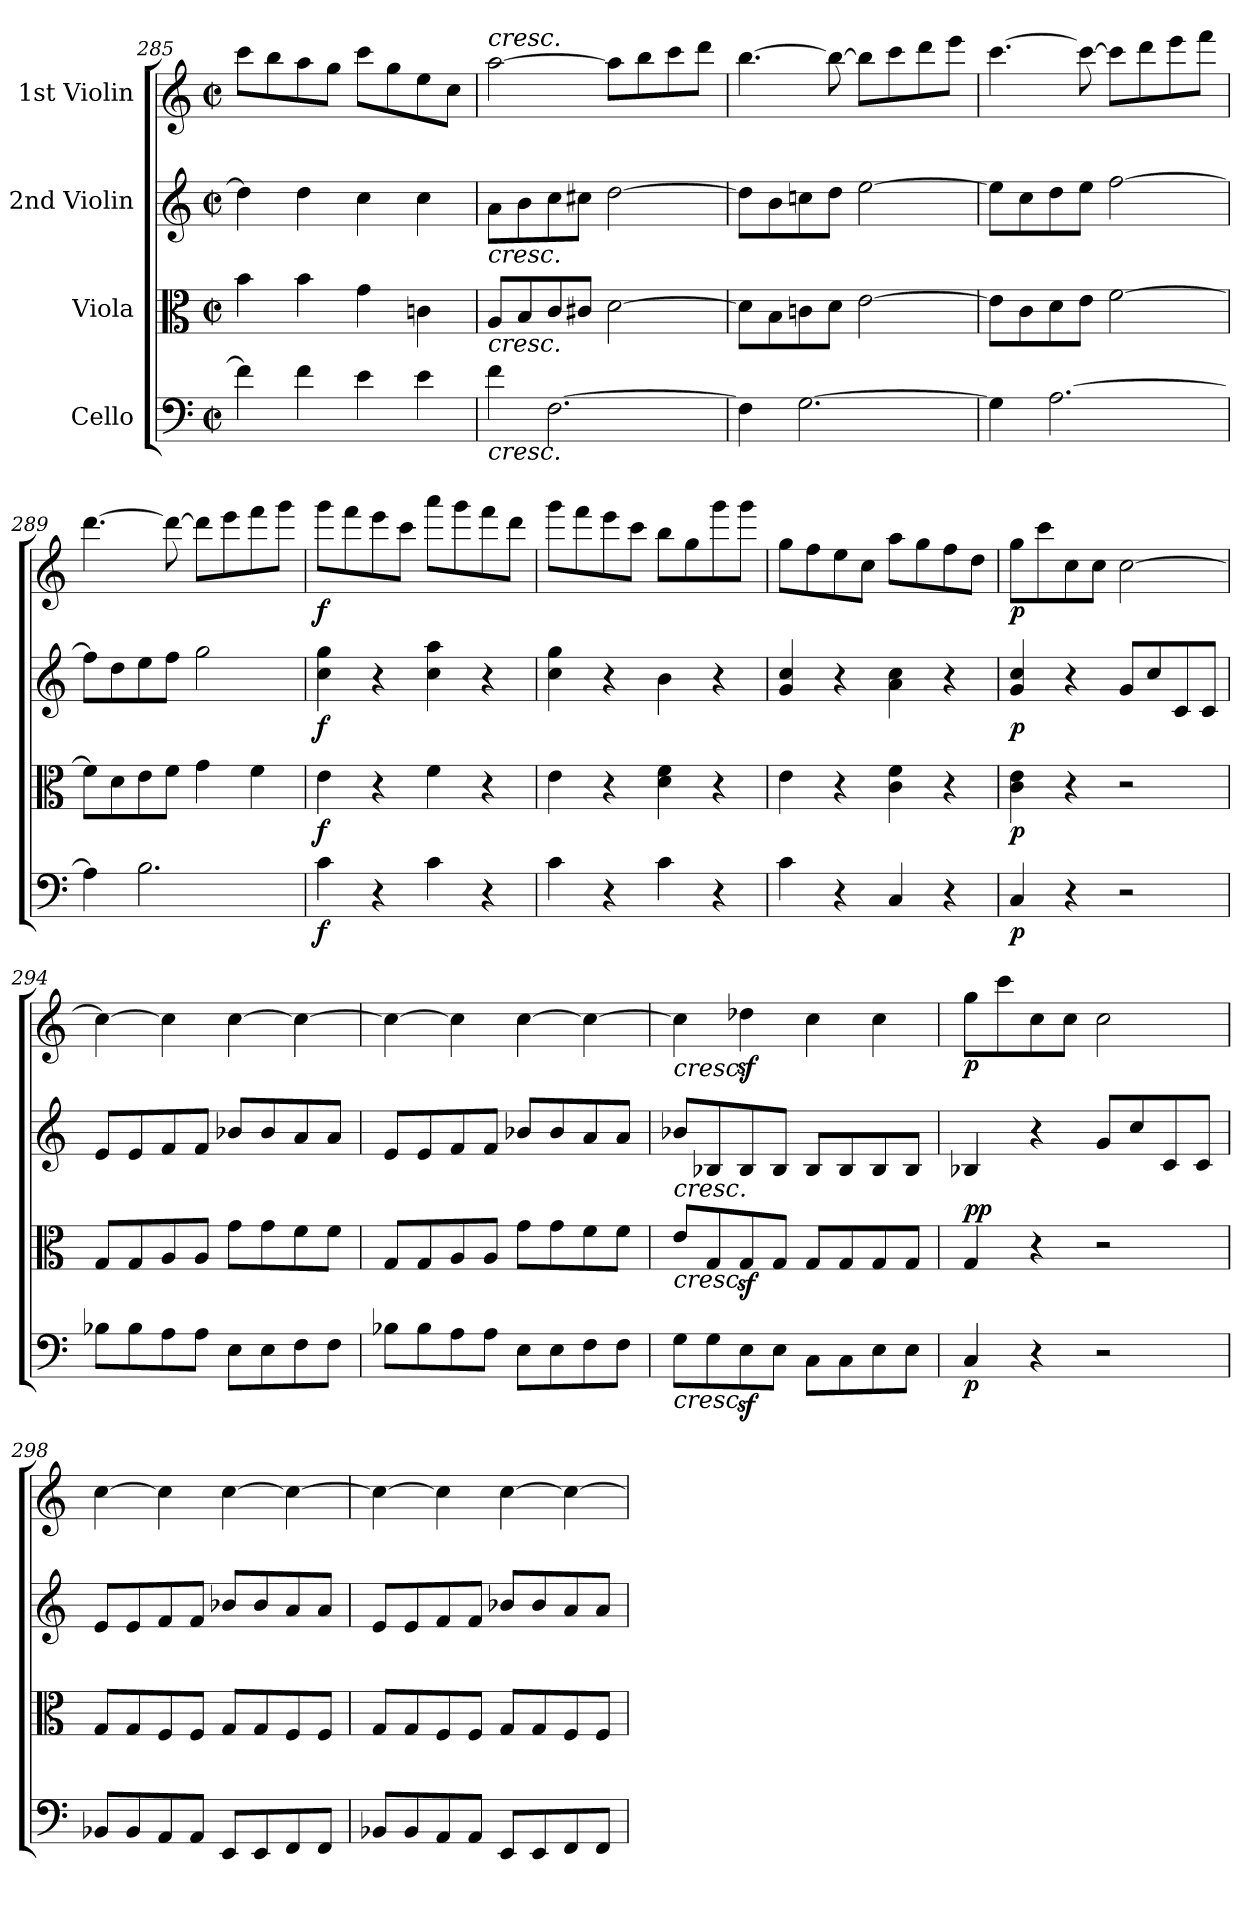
**kern	**dynam	**kern	**dynam	**kern	**dynam	**kern	**dynam
*part4	*part4	*part3	*part3	*part2	*part2	*part1	*part1
*staff4	*staff4	*staff3	*staff3	*staff2	*staff2	*staff1	*staff1
*I"Cello	*	*I"Viola	*	*I"2nd Violin	*	*I"1st Violin	*
*clefF4	*	*clefC3	*	*clefG2	*	*clefG2	*
*k[]	*	*k[]	*	*k[]	*	*k[]	*
*M2/2	*	*M2/2	*	*M2/2	*	*M2/2	*
*met(c|)	*	*met(c|)	*	*met(c|)	*	*met(c|)	*
=285	=285	=285	=285	=285	=285	=285	=285
4f\]	.	4b\	.	4dd\]	.	8ccc\L	.
.	.	.	.	.	.	8bb\	.
4f\	.	4b\	.	4dd\	.	8aa\	.
.	.	.	.	.	.	8gg\J	.
4e\	.	4g\	.	4cc\	.	8ccc\L	.
.	.	.	.	.	.	8gg\	.
4e\	.	4cn\	.	4cc\	.	8ee\	.
.	.	.	.	.	.	8cc\J	.
=286	=286	=286	=286	=286	=286	=286	=286
!	!	!	!	!	!	!LO:TX:a:i:t=cresc.	!
!	!	!	!	!LO:TX:b:i:t=cresc.	!	!	!
!	!	!LO:TX:b:i:t=cresc.	!	!	!	!	!
!LO:TX:b:i:t=cresc.	!	!	!	!	!	!	!
4f\	.	8A/L	.	8a\L	.	[2aa\	.
.	.	8B/	.	8b\	.	.	.
[2.F\	.	8c/	.	8cc\	.	.	.
.	.	8c#X/J	.	8cc#X\J	.	.	.
.	.	[2d\	.	[2dd\	.	8aa\L]	.
.	.	.	.	.	.	8bb\	.
.	.	.	.	.	.	8ccc\	.
.	.	.	.	.	.	8ddd\J	.
=287	=287	=287	=287	=287	=287	=287	=287
4F\]	.	8d\L]	.	8dd\L]	.	[4.bb\	.
.	.	8B\	.	8b\	.	.	.
[2.G\	.	8cn\	.	8ccn\	.	.	.
.	.	8d\J	.	8dd\J	.	8bb\_	.
.	.	[2e\	.	[2ee\	.	8bb\L]	.
.	.	.	.	.	.	8ccc\	.
.	.	.	.	.	.	8ddd\	.
.	.	.	.	.	.	8eee\J	.
=288	=288	=288	=288	=288	=288	=288	=288
4G\]	.	8e\L]	.	8ee\L]	.	[4.ccc\	.
.	.	8c\	.	8cc\	.	.	.
[2.A\	.	8d\	.	8dd\	.	.	.
.	.	8e\J	.	8ee\J	.	8ccc\_	.
.	.	[2f\	.	[2ff\	.	8ccc\L]	.
.	.	.	.	.	.	8ddd\	.
.	.	.	.	.	.	8eee\	.
.	.	.	.	.	.	8fff\J	.
=289	=289	=289	=289	=289	=289	=289	=289
4A\]	.	8f\L]	.	8ff\L]	.	[4.ddd\	.
.	.	8d\	.	8dd\	.	.	.
2.B\	.	8e\	.	8ee\	.	.	.
.	.	8f\J	.	8ff\J	.	8ddd\_	.
.	.	4g\	.	2gg\	.	8ddd\L]	.
.	.	.	.	.	.	8eee\	.
.	.	4f\	.	.	.	8fff\	.
.	.	.	.	.	.	8ggg\J	.
=290	=290	=290	=290	=290	=290	=290	=290
!	!LO:DY:b	!	!LO:DY:b	!	!LO:DY:b	!	!LO:DY:b
4c\	f	4e\	f	4cc\ 4gg\	f	8ggg\L	f
.	.	.	.	.	.	8fff\	.
4r	.	4r	.	4r	.	8eee\	.
.	.	.	.	.	.	8ccc\J	.
4c\	.	4f\	.	4cc\ 4aa\	.	8aaa\L	.
.	.	.	.	.	.	8ggg\	.
4r	.	4r	.	4r	.	8fff\	.
.	.	.	.	.	.	8ddd\J	.
=291	=291	=291	=291	=291	=291	=291	=291
4c\	.	4e\	.	4cc\ 4gg\	.	8ggg\L	.
.	.	.	.	.	.	8fff\	.
4r	.	4r	.	4r	.	8eee\	.
.	.	.	.	.	.	8ccc\J	.
4c\	.	4d\ 4f\	.	4b\	.	8bb\L	.
.	.	.	.	.	.	8gg\	.
4r	.	4r	.	4r	.	8ggg\	.
.	.	.	.	.	.	8ggg\J	.
=292	=292	=292	=292	=292	=292	=292	=292
4c\	.	4e\	.	4g/ 4cc/	.	8gg\L	.
.	.	.	.	.	.	8ff\	.
4r	.	4r	.	4r	.	8ee\	.
.	.	.	.	.	.	8cc\J	.
4C/	.	4c\ 4f\	.	4a\ 4cc\	.	8aa\L	.
.	.	.	.	.	.	8gg\	.
4r	.	4r	.	4r	.	8ff\	.
.	.	.	.	.	.	8dd\J	.
=293	=293	=293	=293	=293	=293	=293	=293
!	!LO:DY:b	!	!LO:DY:b	!	!LO:DY:b	!	!LO:DY:b
4C/	p	4c\ 4e\	p	4g/ 4cc/	p	8gg\L	p
.	.	.	.	.	.	8ccc\	.
4r	.	4r	.	4r	.	8cc\	.
.	.	.	.	.	.	8cc\J	.
2r	.	2r	.	8g/L	.	[2cc\	.
.	.	.	.	8cc/	.	.	.
.	.	.	.	8c/	.	.	.
.	.	.	.	8c/J	.	.	.
=294	=294	=294	=294	=294	=294	=294	=294
8B-X\L	.	8G/L	.	8e/L	.	4cc\_	.
8B-\	.	8G/	.	8e/	.	.	.
8A\	.	8A/	.	8f/	.	4cc\]	.
8A\J	.	8A/J	.	8f/J	.	.	.
8E\L	.	8g\L	.	8b-X/L	.	[4cc\	.
8E\	.	8g\	.	8b-/	.	.	.
8F\	.	8f\	.	8a/	.	4cc\_	.
8F\J	.	8f\J	.	8a/J	.	.	.
=295	=295	=295	=295	=295	=295	=295	=295
8B-X\L	.	8G/L	.	8e/L	.	4cc\_	.
8B-\	.	8G/	.	8e/	.	.	.
8A\	.	8A/	.	8f/	.	4cc\]	.
8A\J	.	8A/J	.	8f/J	.	.	.
8E\L	.	8g\L	.	8b-X/L	.	[4cc\	.
8E\	.	8g\	.	8b-/	.	.	.
8F\	.	8f\	.	8a/	.	4cc\_	.
8F\J	.	8f\J	.	8a/J	.	.	.
=296	=296	=296	=296	=296	=296	=296	=296
!	!	!	!	!	!	!LO:TX:b:i:t=cresc.	!
!	!	!	!	!LO:TX:b:i:t=cresc.	!	!	!
!	!	!LO:TX:b:i:t=cresc.	!	!	!	!	!
!LO:TX:b:i:t=cresc.	!	!	!	!	!	!	!
8G\L	.	8e/L	.	8b-X/L	.	4cc\]	.
8G\	.	8G/	.	8B-X/	.	.	.
8Ez<\	.	8Gz>/	.	8B-/	.	4dd-Xz<\	.
8E\J	.	8G/J	.	8B-/J	.	.	.
8C\L	.	8G/L	.	8B-/L	.	4cc\	.
8C\	.	8G/	.	8B-/	.	.	.
8E\	.	8G/	.	8B-/	.	4cc\	.
8E\J	.	8G/J	.	8B-/J	.	.	.
=297	=297	=297	=297	=297	=297	=297	=297
!	!LO:DY:b	!	!LO:DY:b	!	!	!	!
!	!	!	!LO:DY:n=1:a	!	!	!	!LO:DY:b
4C/	p	4G/	p p	4B-X/	.	8gg\L	p
.	.	.	.	.	.	8ccc\	.
4r	.	4r	.	4r	.	8cc\	.
.	.	.	.	.	.	8cc\J	.
2r	.	2r	.	8g/L	.	2cc\	.
.	.	.	.	8cc/	.	.	.
.	.	.	.	8c/	.	.	.
.	.	.	.	8c/J	.	.	.
=298	=298	=298	=298	=298	=298	=298	=298
8BB-X/L	.	8G/L	.	8e/L	.	[4cc\	.
8BB-/	.	8G/	.	8e/	.	.	.
8AA/	.	8F/	.	8f/	.	4cc\]	.
8AA/J	.	8F/J	.	8f/J	.	.	.
8EE/L	.	8G/L	.	8b-X/L	.	[4cc\	.
8EE/	.	8G/	.	8b-/	.	.	.
8FF/	.	8F/	.	8a/	.	4cc\_	.
8FF/J	.	8F/J	.	8a/J	.	.	.
=299	=299	=299	=299	=299	=299	=299	=299
8BB-X/L	.	8G/L	.	8e/L	.	4cc\_	.
8BB-/	.	8G/	.	8e/	.	.	.
8AA/	.	8F/	.	8f/	.	4cc\]	.
8AA/J	.	8F/J	.	8f/J	.	.	.
8EE/L	.	8G/L	.	8b-X/L	.	[4cc\	.
8EE/	.	8G/	.	8b-/	.	.	.
8FF/	.	8F/	.	8a/	.	4cc\_	.
8FF/J	.	8F/J	.	8a/J	.	.	.
=	=	=	=	=	=	=	=
*-	*-	*-	*-	*-	*-	*-	*-
